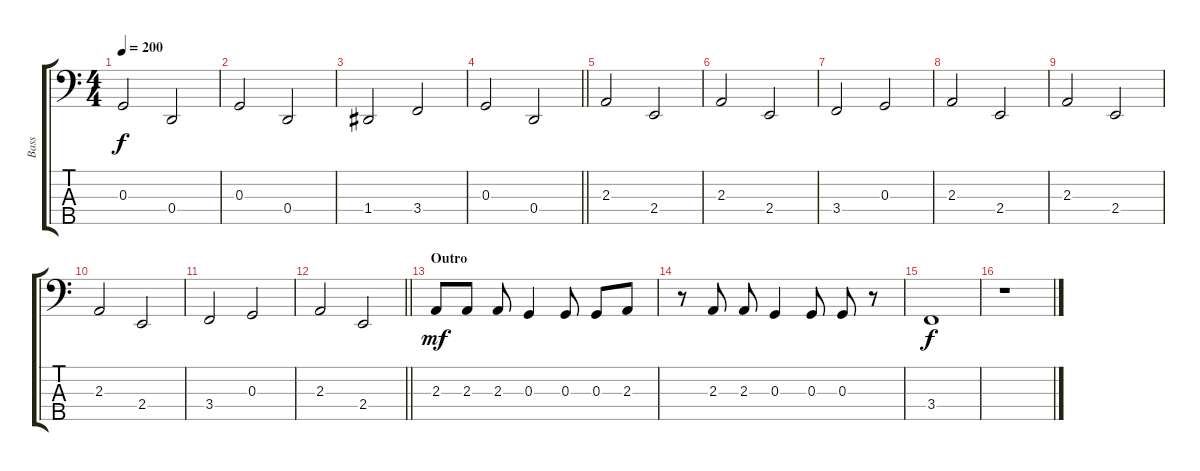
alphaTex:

\track ("Bass" "Bass") {instrument electricbasspick}
\staff {score tabs}
\tuning (F2 C2 G1 D1 A0) {hide}
\ts (4 4)
\tempo 200
\clef f4
\ks c
0.3.2{dy f} 0.4.2 |
0.3.2 0.4.2 |
1.4.2 3.4.2 |
\barLineRight lightlight
0.3.2 0.4.2 |
2.3.2 2.4.2 |
2.3.2 2.4.2 |
3.4.2 0.3.2 |
2.3.2 2.4.2 |
2.3.2 2.4.2 |
2.3.2 2.4.2 |
3.4.2 0.3.2 |
\barLineRight lightlight
2.3.2 2.4.2 |
\section ("" "Outro")
2.3.8{dy mf} 2.3.8 2.3.8 0.3.4 0.3.8 0.3.8 2.3.8 |
r.8 2.3.8 2.3.8 0.3.4 0.3.8 0.3.8 r.8 |
3.4.1{dy f} |
r.1
